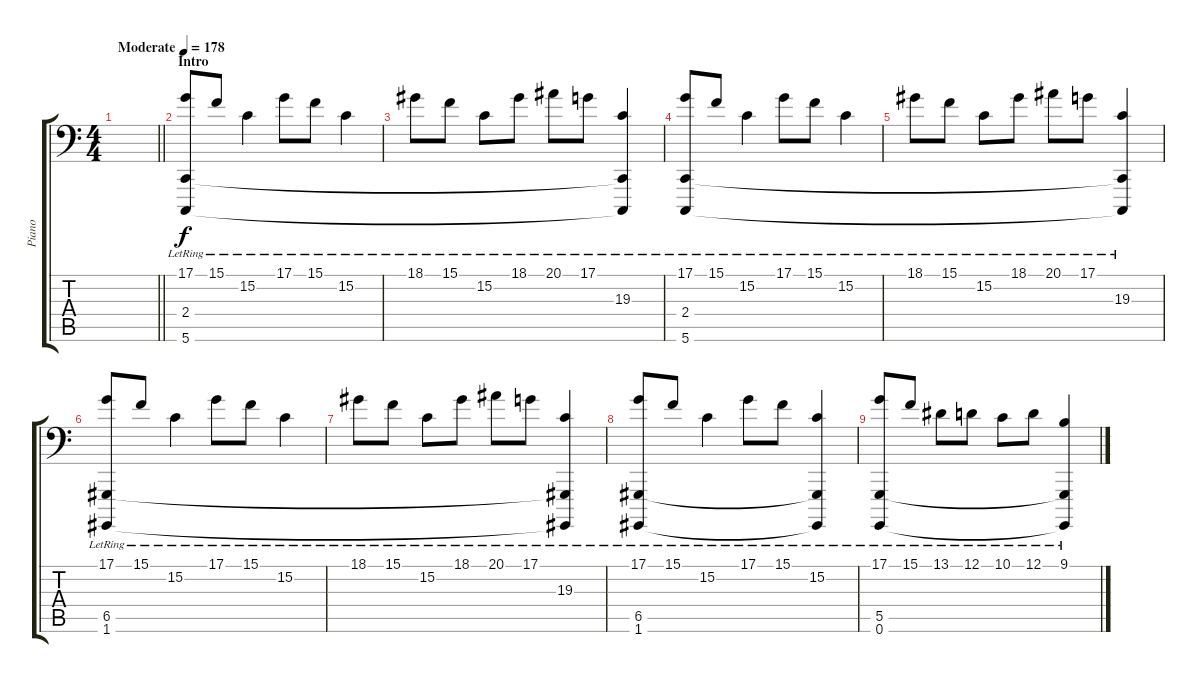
\track ("Piano" "Piano") {instrument acousticgrandpiano}
\staff {score tabs}
\tuning (D3 A2 F2 Bb1 D1 G0) {hide}
\ts (4 4)
\tempo (178 "Moderate")
\clef f4
\barLineRight lightlight
\ks c
|
\section ("" "Intro")
(17.1{lr} 2.4{lr} 5.6{lr}).8 15.1{lr}.8 15.2{lr}.4 17.1{lr}.8 15.1{lr}.8 15.2{lr}.4 |
18.1{lr}.8 15.1{lr}.8 15.2{lr}.8 18.1{lr}.8 20.1{lr}.8 17.1{lr}.8 (19.3{lr} 2.4{t} 5.6{t}).4 |
(17.1{lr} 2.4{lr} 5.6{lr}).8 15.1{lr}.8 15.2{lr}.4 17.1{lr}.8 15.1{lr}.8 15.2{lr}.4 |
18.1{lr}.8 15.1{lr}.8 15.2{lr}.8 18.1{lr}.8 20.1{lr}.8 17.1{lr}.8 (19.3{lr} 2.4{t} 5.6{t}).4 |
(17.1{lr} 6.5{lr} 1.6{lr}).8 15.1{lr}.8 15.2{lr}.4 17.1{lr}.8 15.1{lr}.8 15.2{lr}.4 |
18.1{lr}.8 15.1{lr}.8 15.2{lr}.8 18.1{lr}.8 20.1{lr}.8 17.1{lr}.8 (19.3{lr} 6.5{t} 1.6{t}).4 |
(17.1{lr} 6.5{lr} 1.6{lr}).8 15.1{lr}.8 15.2{lr}.4 17.1{lr}.8 15.1{lr}.8 (15.2{lr} 6.5{t} 1.6{t}).4 |
(17.1{lr} 5.5{lr} 0.6{lr}).8 15.1{lr}.8 13.1{lr}.8 12.1{lr}.8 10.1{lr}.8 12.1{lr}.8 (9.1{lr} 5.5{t} 0.6{t}).4
